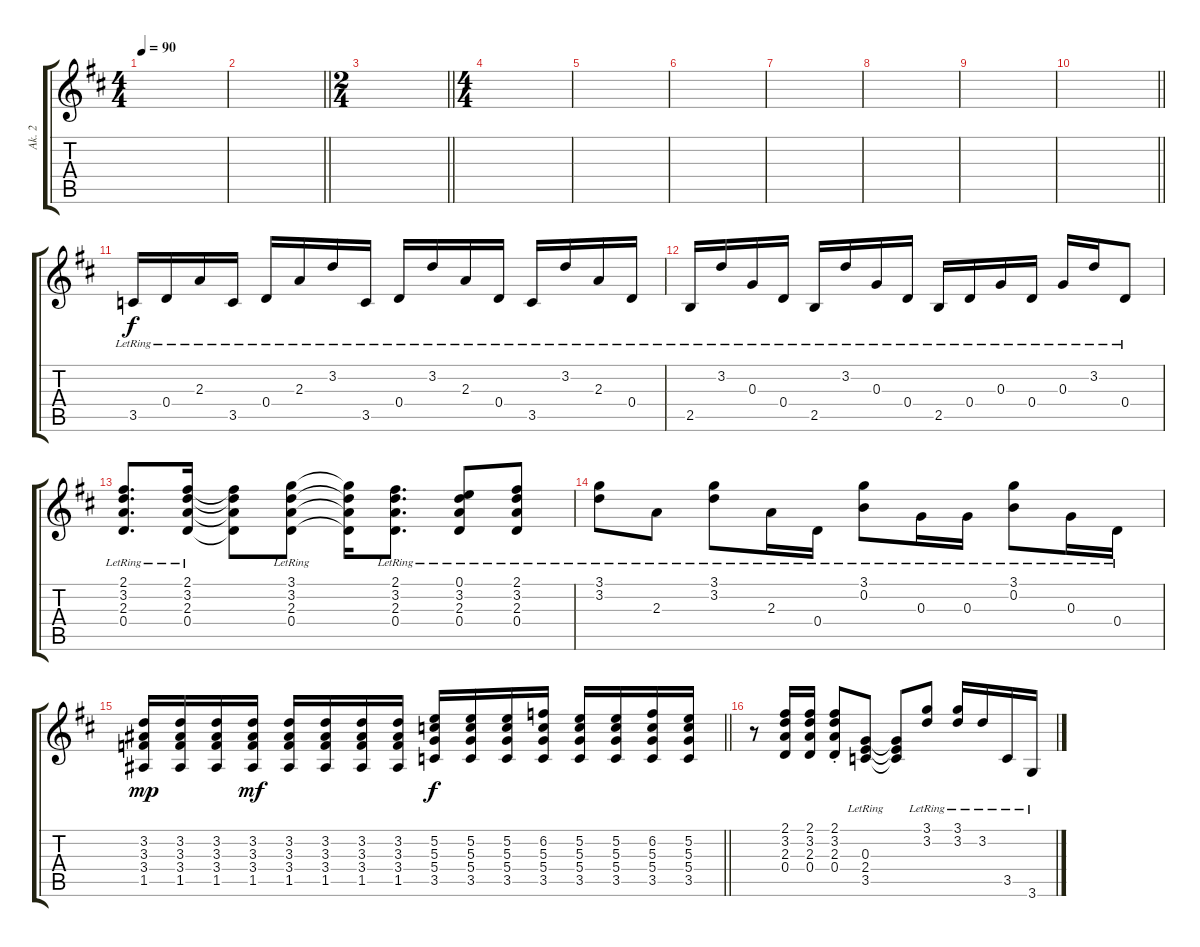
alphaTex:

\track ("Ak. 2" "Ak. 2") {instrument acousticguitarsteel}
\staff {score tabs}
\tuning (E4 B3 G3 D3 A2 E2) {hide}
\ts (4 4)
\tempo 90
\clef g2
\ks d
|
\barLineRight lightlight
|
\ts (2 4)
\barLineRight lightlight
|
\ts (4 4)
|
|
|
|
|
|
\barLineRight lightlight
|
3.5{lr}.16 0.4{lr}.16 2.3{lr}.16 3.5{lr}.16 0.4{lr}.16 2.3{lr}.16 3.2{lr}.16 3.5{lr}.16 0.4{lr}.16 3.2{lr}.16 2.3{lr}.16 0.4{lr}.16 3.5{lr}.16 3.2{lr}.16 2.3{lr}.16 0.4{lr}.16 |
2.5{lr}.16 3.2{lr}.16 0.3{lr}.16 0.4{lr}.16 2.5{lr}.16 3.2{lr}.16 0.3{lr}.16 0.4{lr}.16 2.5{lr}.16 0.4{lr}.16 0.3{lr}.16 0.4{lr}.16 0.3{lr}.16 3.2{lr}.16 0.4{lr}.8 |
(2.1{lr} 3.2{lr} 2.3{lr} 0.4{lr}).8{d} (2.1{lr} 3.2{lr} 2.3{lr} 0.4{lr}).16 (2.1{t} 3.2{t} 2.3{t} 0.4{t}).8 (3.1{lr} 3.2{lr} 2.3{lr} 0.4{lr}).8 (3.1{t} 3.2{t} 2.3{t} 0.4{t}).16 (2.1{lr} 3.2{lr} 2.3{lr} 0.4{lr}).8{d} (0.1{lr} 3.2{lr} 2.3{lr} 0.4{lr}).8 (2.1{lr} 3.2{lr} 2.3{lr} 0.4{lr}).8 |
(3.1{lr} 3.2{lr}).8 2.3{lr}.8 (3.1{lr} 3.2{lr}).8 2.3{lr}.16 0.4{lr}.16 (3.1{lr} 0.2{lr}).8 0.3{lr}.16 0.3{lr}.16 (3.1{lr} 0.2{lr}).8 0.3{lr}.16 0.4{lr}.16 |
\barLineRight lightlight
(3.2 3.3 3.4 1.5).16{dy mp} (3.2 3.3 3.4 1.5).16 (3.2 3.3 3.4 1.5).16 (3.2 3.3 3.4 1.5).16{dy mf} (3.2 3.3 3.4 1.5).16 (3.2 3.3 3.4 1.5).16 (3.2 3.3 3.4 1.5).16 (3.2 3.3 3.4 1.5).16 (5.2 5.3 5.4 3.5).16{dy f} (5.2 5.3 5.4 3.5).16 (5.2 5.3 5.4 3.5).16 (6.2 5.3 5.4 3.5).16 (5.2 5.3 5.4 3.5).16 (5.2 5.3 5.4 3.5).16 (6.2 5.3 5.4 3.5).16 (5.2 5.3 5.4 3.5).16 |
r.8 (2.1 3.2 2.3 0.4).16 (2.1 3.2 2.3 0.4).16 (2.1{st} 3.2{st} 2.3{st} 0.4{st}).8 (0.3{lr} 2.4{lr} 3.5{lr}).8 (0.3{t} 2.4{t} 3.5{t}).8 (3.1{lr} 3.2{lr}).8 (3.1{lr} 3.2{lr}).16 3.2{lr}.16 3.5{lr}.16 3.6{lr}.16
